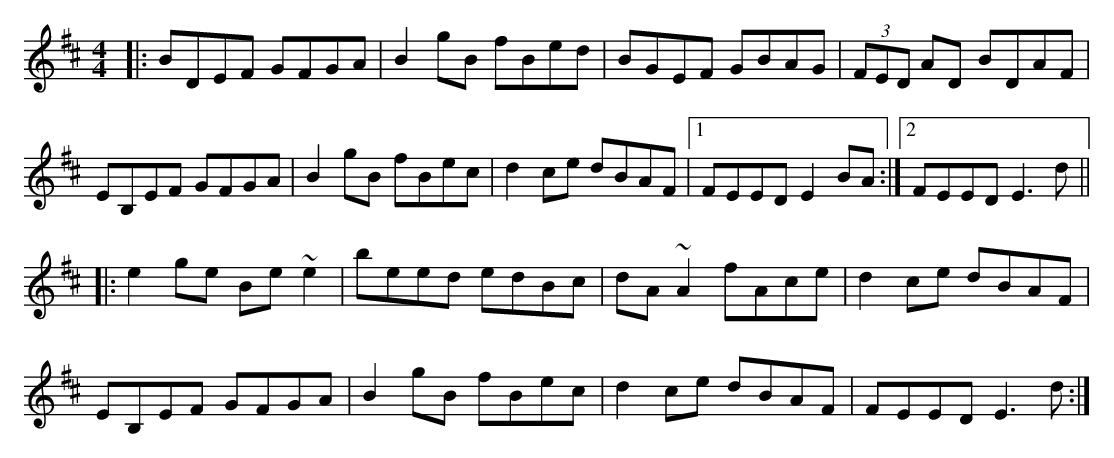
X:1
M:4/4
K:Edor
|:BDEF GFGA|B2gB fBed|BGEF GBAG|(3FED AD BDAF|
EB,EF GFGA|B2gB fBec|d2ce dBAF|1 FEED E2BA:|2 FEED E3d||
|:e2 ge Be ~e2|beed edBc|dA~A2 fAce|d2ce dBAF|
EB,EF GFGA|B2gB fBec|d2ce dBAF|FEED E3d:|
